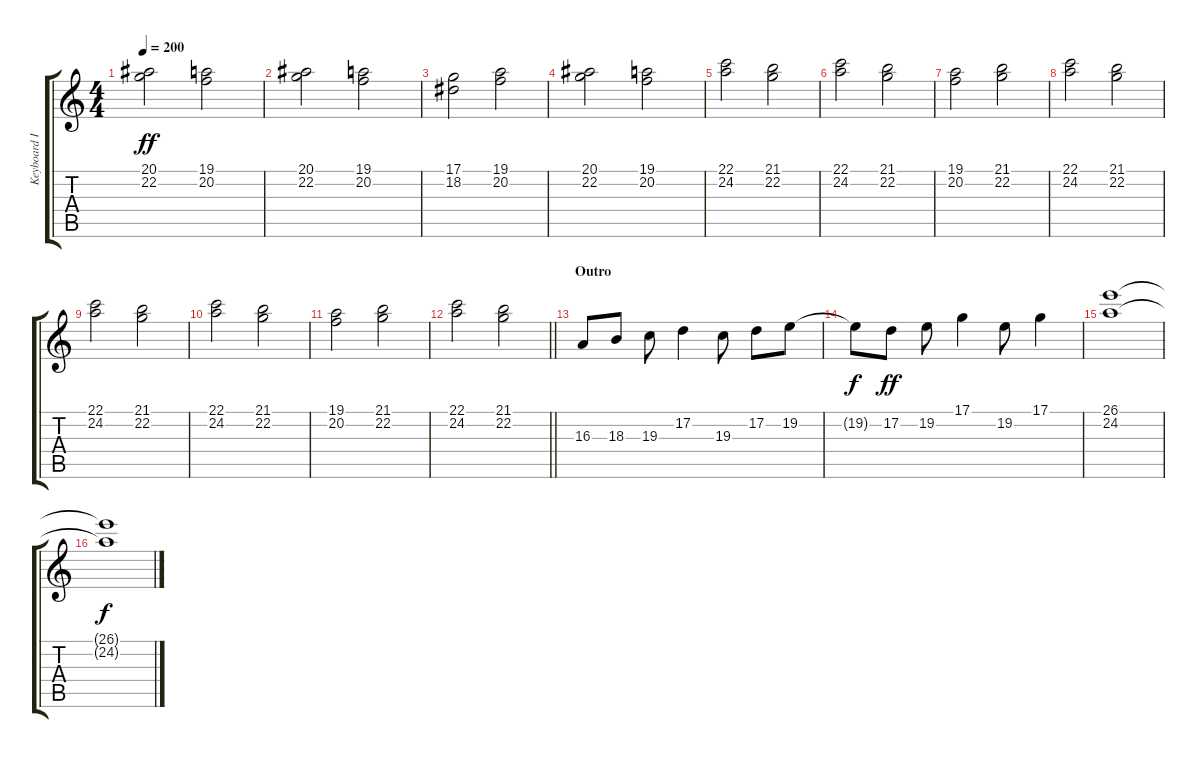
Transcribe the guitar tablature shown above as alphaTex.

\track ("Keyboard I" "Keyboard I") {instrument pad1newage}
\staff {score tabs}
\tuning (D4 A3 F3 C3 G2 D2) {hide}
\ts (4 4)
\tempo 200
\clef g2
\ks c
(20.1 22.2).2{dy ff} (19.1 20.2).2 |
(20.1 22.2).2 (19.1 20.2).2 |
(17.1 18.2).2 (19.1 20.2).2 |
(20.1 22.2).2 (19.1 20.2).2 |
(22.1 24.2).2 (21.1 22.2).2 |
(22.1 24.2).2 (21.1 22.2).2 |
(19.1 20.2).2 (21.1 22.2).2 |
(22.1 24.2).2 (21.1 22.2).2 |
(22.1 24.2).2 (21.1 22.2).2 |
(22.1 24.2).2 (21.1 22.2).2 |
(19.1 20.2).2 (21.1 22.2).2 |
\barLineRight lightlight
(22.1 24.2).2 (21.1 22.2).2 |
\section ("" "Outro")
16.3.8 18.3.8 19.3.8 17.2.4 19.3.8 17.2.8 19.2.8 |
19.2{t}.8{dy f} 17.2.8{dy ff} 19.2.8 17.1.4 19.2.8 17.1.4 |
(26.1 24.2).1 |
(26.1{t} 24.2{t}).1{dy f}
